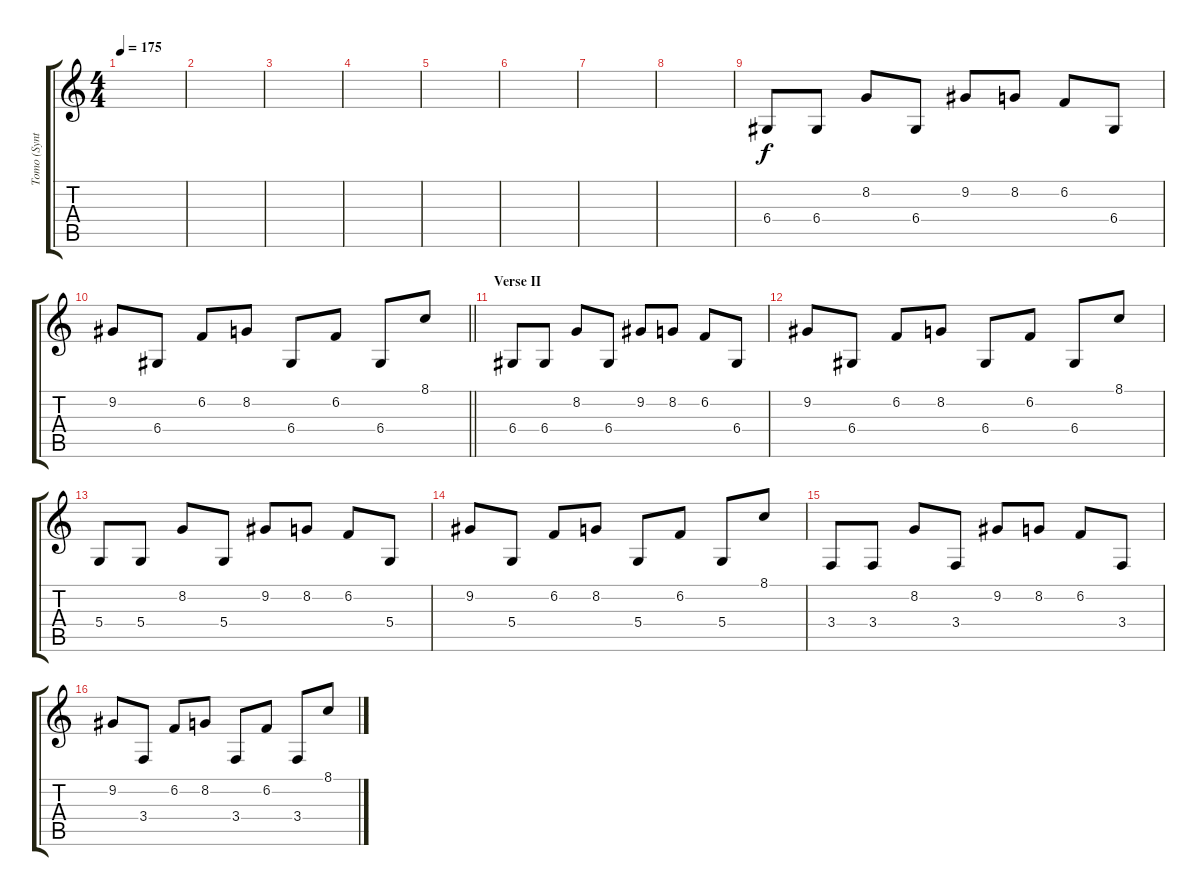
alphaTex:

\track ("Tomo (Synth)" "Tomo (Synt") {instrument lead2sawtooth}
\staff {score tabs}
\tuning (E4 B3 G3 D3 A2 E2) {hide}
\ts (4 4)
\tempo 175
\clef g2
\ks c
|
|
|
|
|
|
|
|
6.4.8 6.4.8 8.2.8 6.4.8 9.2.8 8.2.8 6.2.8 6.4.8 |
\barLineRight lightlight
9.2.8 6.4.8 6.2.8 8.2.8 6.4.8 6.2.8 6.4.8 8.1.8 |
\section ("" "Verse II")
6.4.8 6.4.8 8.2.8 6.4.8 9.2.8 8.2.8 6.2.8 6.4.8 |
9.2.8 6.4.8 6.2.8 8.2.8 6.4.8 6.2.8 6.4.8 8.1.8 |
5.4.8 5.4.8 8.2.8 5.4.8 9.2.8 8.2.8 6.2.8 5.4.8 |
9.2.8 5.4.8 6.2.8 8.2.8 5.4.8 6.2.8 5.4.8 8.1.8 |
3.4.8 3.4.8 8.2.8 3.4.8 9.2.8 8.2.8 6.2.8 3.4.8 |
9.2.8 3.4.8 6.2.8 8.2.8 3.4.8 6.2.8 3.4.8 8.1.8
